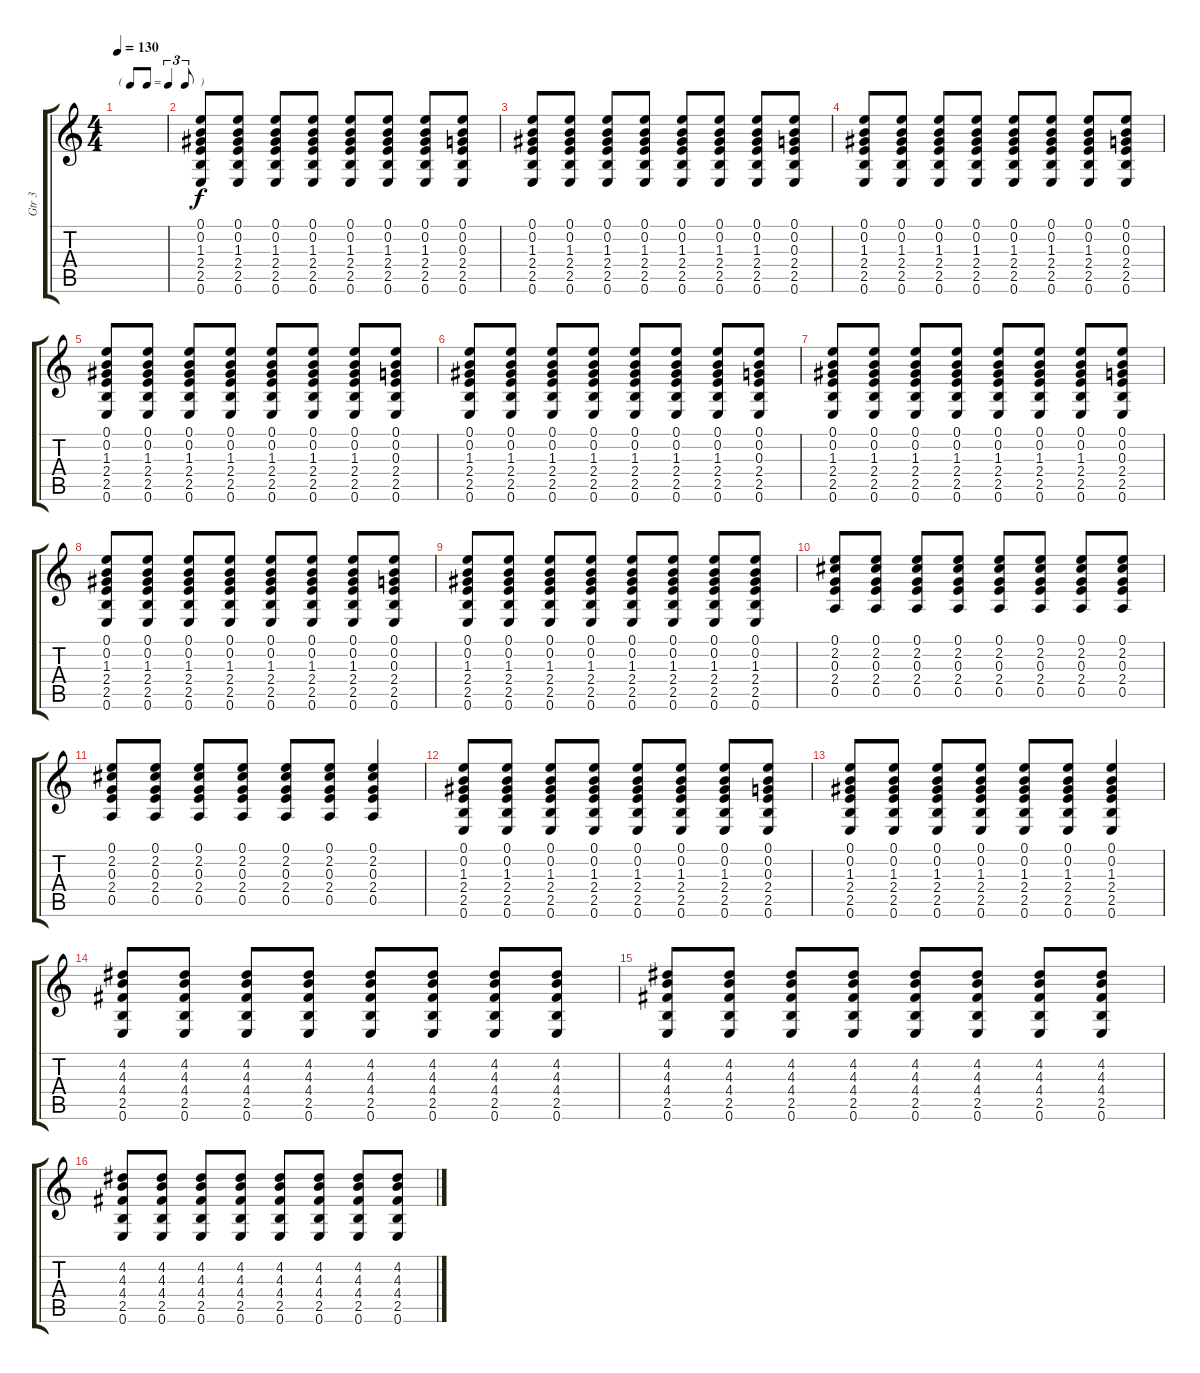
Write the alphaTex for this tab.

\track ("Gtr 3" "Gtr 3") {instrument acousticguitarnylon}
\staff {score tabs}
\tuning (E4 B3 G3 D3 A2 E2) {hide}
\ts (4 4)
\tf triplet8th
\tempo 130
\clef g2
\ks c
|
(0.1 0.2 1.3 2.4 2.5 0.6).8 (0.1 0.2 1.3 2.4 2.5 0.6).8 (0.1 0.2 1.3 2.4 2.5 0.6).8 (0.1 0.2 1.3 2.4 2.5 0.6).8 (0.1 0.2 1.3 2.4 2.5 0.6).8 (0.1 0.2 1.3 2.4 2.5 0.6).8 (0.1 0.2 1.3 2.4 2.5 0.6).8 (0.1 0.2 0.3 2.4 2.5 0.6).8 |
(0.1 0.2 1.3 2.4 2.5 0.6).8 (0.1 0.2 1.3 2.4 2.5 0.6).8 (0.1 0.2 1.3 2.4 2.5 0.6).8 (0.1 0.2 1.3 2.4 2.5 0.6).8 (0.1 0.2 1.3 2.4 2.5 0.6).8 (0.1 0.2 1.3 2.4 2.5 0.6).8 (0.1 0.2 1.3 2.4 2.5 0.6).8 (0.1 0.2 0.3 2.4 2.5 0.6).8 |
(0.1 0.2 1.3 2.4 2.5 0.6).8 (0.1 0.2 1.3 2.4 2.5 0.6).8 (0.1 0.2 1.3 2.4 2.5 0.6).8 (0.1 0.2 1.3 2.4 2.5 0.6).8 (0.1 0.2 1.3 2.4 2.5 0.6).8 (0.1 0.2 1.3 2.4 2.5 0.6).8 (0.1 0.2 1.3 2.4 2.5 0.6).8 (0.1 0.2 0.3 2.4 2.5 0.6).8 |
(0.1 0.2 1.3 2.4 2.5 0.6).8 (0.1 0.2 1.3 2.4 2.5 0.6).8 (0.1 0.2 1.3 2.4 2.5 0.6).8 (0.1 0.2 1.3 2.4 2.5 0.6).8 (0.1 0.2 1.3 2.4 2.5 0.6).8 (0.1 0.2 1.3 2.4 2.5 0.6).8 (0.1 0.2 1.3 2.4 2.5 0.6).8 (0.1 0.2 0.3 2.4 2.5 0.6).8 |
(0.1 0.2 1.3 2.4 2.5 0.6).8 (0.1 0.2 1.3 2.4 2.5 0.6).8 (0.1 0.2 1.3 2.4 2.5 0.6).8 (0.1 0.2 1.3 2.4 2.5 0.6).8 (0.1 0.2 1.3 2.4 2.5 0.6).8 (0.1 0.2 1.3 2.4 2.5 0.6).8 (0.1 0.2 1.3 2.4 2.5 0.6).8 (0.1 0.2 0.3 2.4 2.5 0.6).8 |
(0.1 0.2 1.3 2.4 2.5 0.6).8 (0.1 0.2 1.3 2.4 2.5 0.6).8 (0.1 0.2 1.3 2.4 2.5 0.6).8 (0.1 0.2 1.3 2.4 2.5 0.6).8 (0.1 0.2 1.3 2.4 2.5 0.6).8 (0.1 0.2 1.3 2.4 2.5 0.6).8 (0.1 0.2 1.3 2.4 2.5 0.6).8 (0.1 0.2 0.3 2.4 2.5 0.6).8 |
(0.1 0.2 1.3 2.4 2.5 0.6).8 (0.1 0.2 1.3 2.4 2.5 0.6).8 (0.1 0.2 1.3 2.4 2.5 0.6).8 (0.1 0.2 1.3 2.4 2.5 0.6).8 (0.1 0.2 1.3 2.4 2.5 0.6).8 (0.1 0.2 1.3 2.4 2.5 0.6).8 (0.1 0.2 1.3 2.4 2.5 0.6).8 (0.1 0.2 0.3 2.4 2.5 0.6).8 |
(0.1 0.2 1.3 2.4 2.5 0.6).8 (0.1 0.2 1.3 2.4 2.5 0.6).8 (0.1 0.2 1.3 2.4 2.5 0.6).8 (0.1 0.2 1.3 2.4 2.5 0.6).8 (0.1 0.2 1.3 2.4 2.5 0.6).8 (0.1 0.2 1.3 2.4 2.5 0.6).8 (0.1 0.2 1.3 2.4 2.5 0.6).8 (0.1 0.2 1.3 2.4 2.5 0.6).8 |
(0.1 2.2 0.3 2.4 0.5).8 (0.1 2.2 0.3 2.4 0.5).8 (0.1 2.2 0.3 2.4 0.5).8 (0.1 2.2 0.3 2.4 0.5).8 (0.1 2.2 0.3 2.4 0.5).8 (0.1 2.2 0.3 2.4 0.5).8 (0.1 2.2 0.3 2.4 0.5).8 (0.1 2.2 0.3 2.4 0.5).8 |
(0.1 2.2 0.3 2.4 0.5).8 (0.1 2.2 0.3 2.4 0.5).8 (0.1 2.2 0.3 2.4 0.5).8 (0.1 2.2 0.3 2.4 0.5).8 (0.1 2.2 0.3 2.4 0.5).8 (0.1 2.2 0.3 2.4 0.5).8 (0.1 2.2 0.3 2.4 0.5).4 |
(0.1 0.2 1.3 2.4 2.5 0.6).8 (0.1 0.2 1.3 2.4 2.5 0.6).8 (0.1 0.2 1.3 2.4 2.5 0.6).8 (0.1 0.2 1.3 2.4 2.5 0.6).8 (0.1 0.2 1.3 2.4 2.5 0.6).8 (0.1 0.2 1.3 2.4 2.5 0.6).8 (0.1 0.2 1.3 2.4 2.5 0.6).8 (0.1 0.2 0.3 2.4 2.5 0.6).8 |
(0.1 0.2 1.3 2.4 2.5 0.6).8 (0.1 0.2 1.3 2.4 2.5 0.6).8 (0.1 0.2 1.3 2.4 2.5 0.6).8 (0.1 0.2 1.3 2.4 2.5 0.6).8 (0.1 0.2 1.3 2.4 2.5 0.6).8 (0.1 0.2 1.3 2.4 2.5 0.6).8 (0.1 0.2 1.3 2.4 2.5 0.6).4 |
(4.2 4.3 4.4 2.5 0.6).8 (4.2 4.3 4.4 2.5 0.6).8 (4.2 4.3 4.4 2.5 0.6).8 (4.2 4.3 4.4 2.5 0.6).8 (4.2 4.3 4.4 2.5 0.6).8 (4.2 4.3 4.4 2.5 0.6).8 (4.2 4.3 4.4 2.5 0.6).8 (4.2 4.3 4.4 2.5 0.6).8 |
(4.2 4.3 4.4 2.5 0.6).8 (4.2 4.3 4.4 2.5 0.6).8 (4.2 4.3 4.4 2.5 0.6).8 (4.2 4.3 4.4 2.5 0.6).8 (4.2 4.3 4.4 2.5 0.6).8 (4.2 4.3 4.4 2.5 0.6).8 (4.2 4.3 4.4 2.5 0.6).8 (4.2 4.3 4.4 2.5 0.6).8 |
(4.2 4.3 4.4 2.5 0.6).8 (4.2 4.3 4.4 2.5 0.6).8 (4.2 4.3 4.4 2.5 0.6).8 (4.2 4.3 4.4 2.5 0.6).8 (4.2 4.3 4.4 2.5 0.6).8 (4.2 4.3 4.4 2.5 0.6).8 (4.2 4.3 4.4 2.5 0.6).8 (4.2 4.3 4.4 2.5 0.6).8
